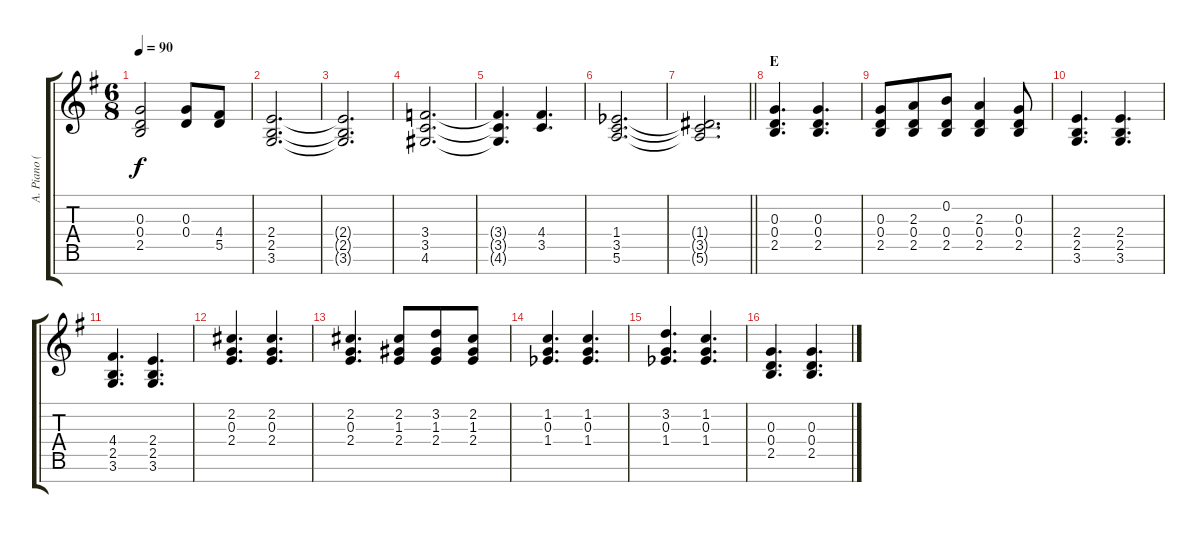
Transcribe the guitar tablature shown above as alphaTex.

\track ("A. Piano (Right Hand)" "A. Piano (") {instrument acousticgrandpiano}
\staff {score tabs}
\tuning (E5 B4 G4 D4 A3 E3 B2) {hide}
\ts (6 8)
\tempo 90
\clef g2
\ks g
(0.3{t} 0.4{t} 2.5{t}).2{dy f} (0.3 0.4).8 (4.4 5.5).8 |
(2.4 2.5 3.6).2{d} |
(2.4{t} 2.5{t} 3.6{t}).2{d} |
(3.4 3.5 4.6).2{d} |
(3.4{t} 3.5{t} 4.6{t}).4{d} (4.4 3.5).4{d} |
(1.4{acc b} 3.5 5.6).2{d} |
\barLineRight lightlight
(1.4{t} 3.5{t} 5.6{t}).2{d} |
\section ("" "E")
(0.3 0.4 2.5).4{d} (0.3 0.4 2.5).4{d} |
(0.3 0.4 2.5).8 (2.3 0.4 2.5).8 (0.2 0.4 2.5).8 (2.3 0.4 2.5).4 (0.3 0.4 2.5).8 |
(2.4 2.5 3.6).4{d} (2.4 2.5 3.6).4{d} |
(4.4 2.5 3.6).4{d} (2.4 2.5 3.6).4{d} |
(2.2 0.3 2.4).4{d} (2.2 0.3 2.4).4{d} |
(2.2 0.3 2.4).4{d} (2.2 1.3 2.4).8 (3.2 1.3 2.4).8 (2.2 1.3 2.4).8 |
(1.2 0.3 1.4{acc b}).4{d} (1.2 0.3 1.4{acc b}).4{d} |
(3.2 0.3 1.4{acc b}).4{d} (1.2 0.3 1.4{acc b}).4{d} |
(0.3 0.4 2.5).4{d} (0.3 0.4 2.5).4{d}
